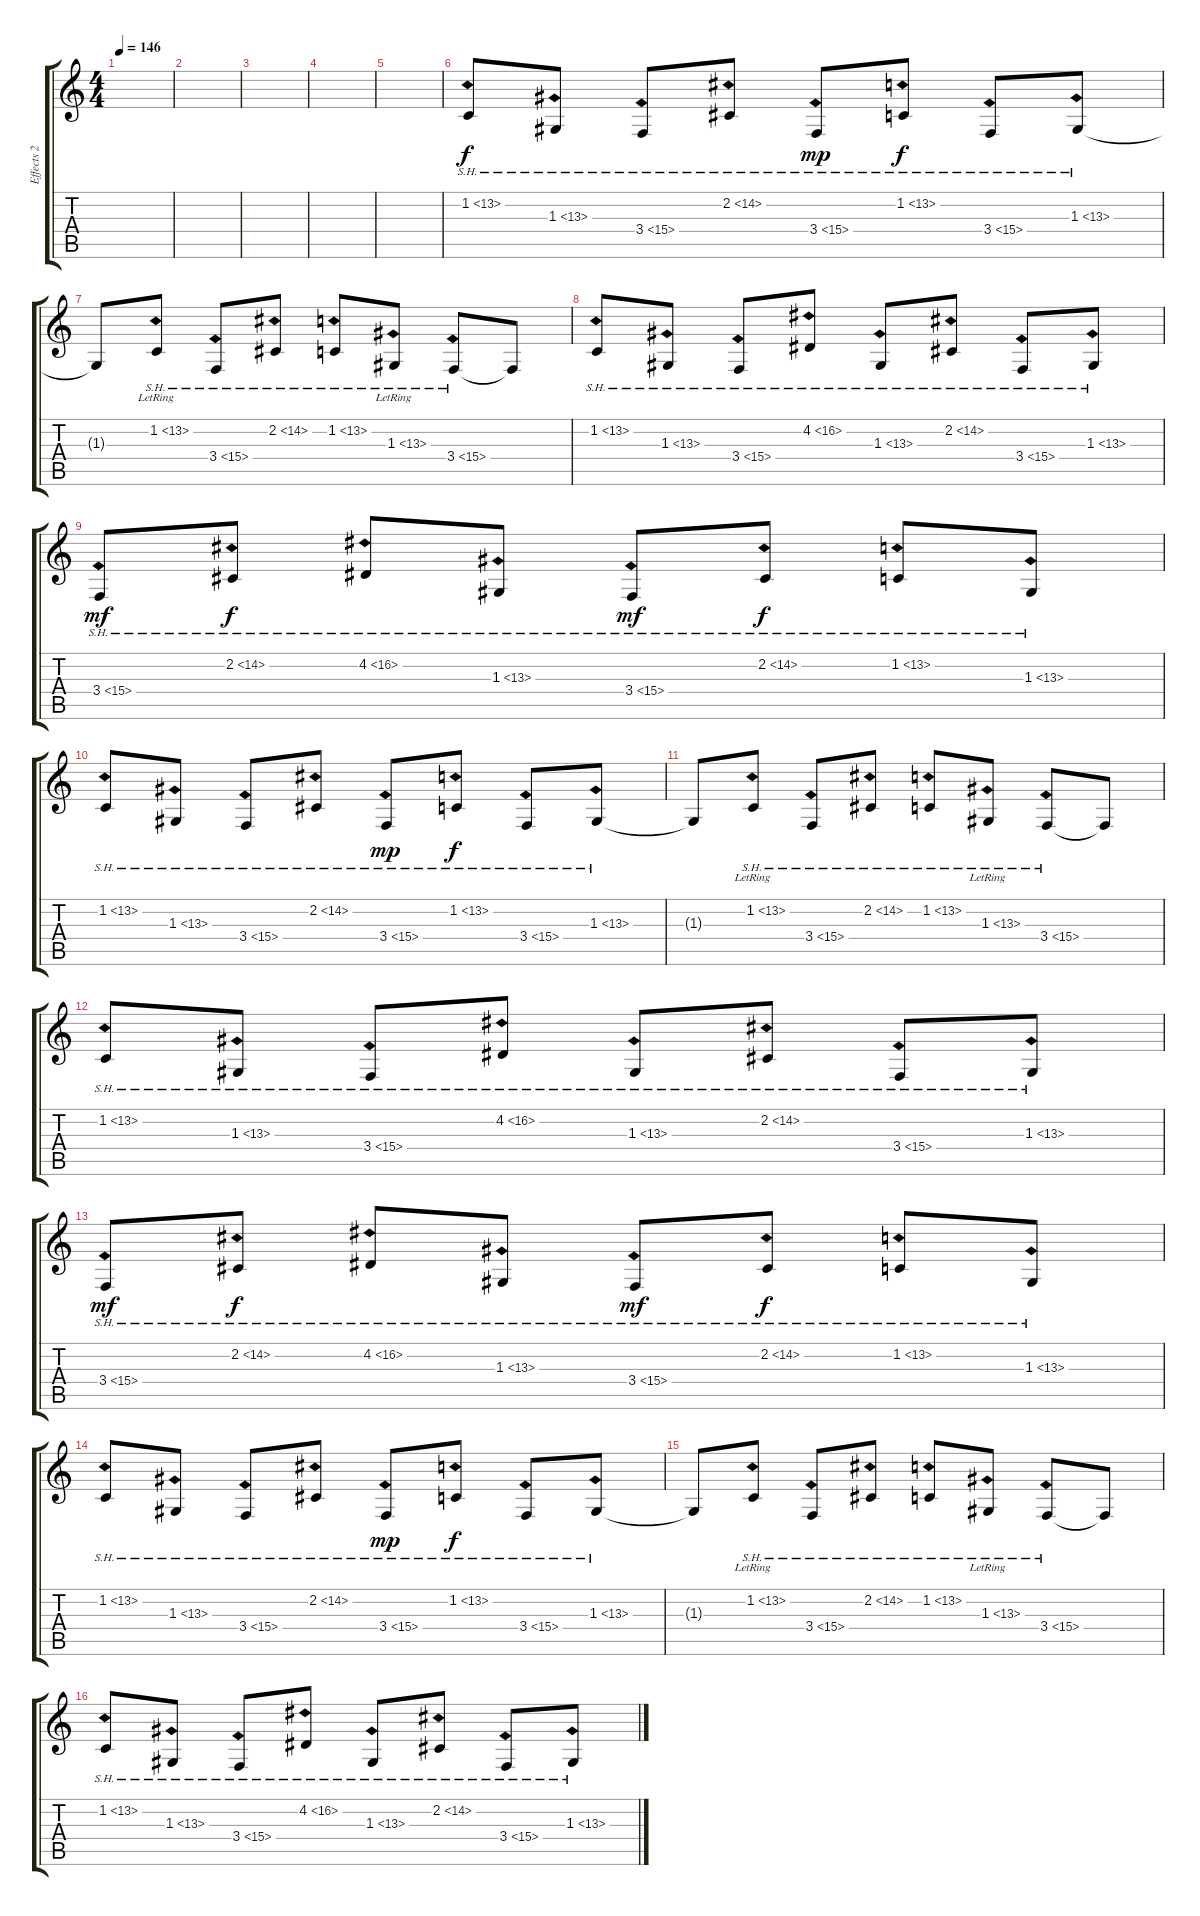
\track ("Effects 2" "Effects 2") {instrument pad8sweep}
\staff {score tabs}
\tuning (E4 B3 G3 D3 A2 E2) {hide}
\ts (4 4)
\tempo 146
\clef g2
\ks c
|
|
|
|
|
1.2{sh 12}.8{dy f instrument pad8sweep} 1.3{sh 12}.8 3.4{sh 12}.8 2.2{sh 12}.8 3.4{sh 12}.8{dy mp} 1.2{sh 12}.8{dy f} 3.4{sh 12}.8 1.3{sh 12}.8 |
1.3{t}.8 1.2{sh 12 lr}.8 3.4{sh 12}.8 2.2{sh 12}.8 1.2{sh 12}.8 1.3{sh 12 lr}.8 3.4{sh 12}.8 3.4{t}.8 |
1.2{sh 12}.8 1.3{sh 12}.8 3.4{sh 12}.8 4.2{sh 12}.8 1.3{sh 12}.8 2.2{sh 12}.8 3.4{sh 12}.8 1.3{sh 12}.8 |
3.4{sh 12}.8{dy mf} 2.2{sh 12}.8{dy f} 4.2{sh 12}.8 1.3{sh 12}.8 3.4{sh 12}.8{dy mf} 2.2{sh 12}.8{dy f} 1.2{sh 12}.8 1.3{sh 12}.8 |
1.2{sh 12}.8 1.3{sh 12}.8 3.4{sh 12}.8 2.2{sh 12}.8 3.4{sh 12}.8{dy mp} 1.2{sh 12}.8{dy f} 3.4{sh 12}.8 1.3{sh 12}.8 |
1.3{t}.8 1.2{sh 12 lr}.8 3.4{sh 12}.8 2.2{sh 12}.8 1.2{sh 12}.8 1.3{sh 12 lr}.8 3.4{sh 12}.8 3.4{t}.8 |
1.2{sh 12}.8 1.3{sh 12}.8 3.4{sh 12}.8 4.2{sh 12}.8 1.3{sh 12}.8 2.2{sh 12}.8 3.4{sh 12}.8 1.3{sh 12}.8 |
3.4{sh 12}.8{dy mf} 2.2{sh 12}.8{dy f} 4.2{sh 12}.8 1.3{sh 12}.8 3.4{sh 12}.8{dy mf} 2.2{sh 12}.8{dy f} 1.2{sh 12}.8 1.3{sh 12}.8 |
1.2{sh 12}.8 1.3{sh 12}.8 3.4{sh 12}.8 2.2{sh 12}.8 3.4{sh 12}.8{dy mp} 1.2{sh 12}.8{dy f} 3.4{sh 12}.8 1.3{sh 12}.8 |
1.3{t}.8 1.2{sh 12 lr}.8 3.4{sh 12}.8 2.2{sh 12}.8 1.2{sh 12}.8 1.3{sh 12 lr}.8 3.4{sh 12}.8 3.4{t}.8 |
1.2{sh 12}.8 1.3{sh 12}.8 3.4{sh 12}.8 4.2{sh 12}.8 1.3{sh 12}.8 2.2{sh 12}.8 3.4{sh 12}.8 1.3{sh 12}.8
